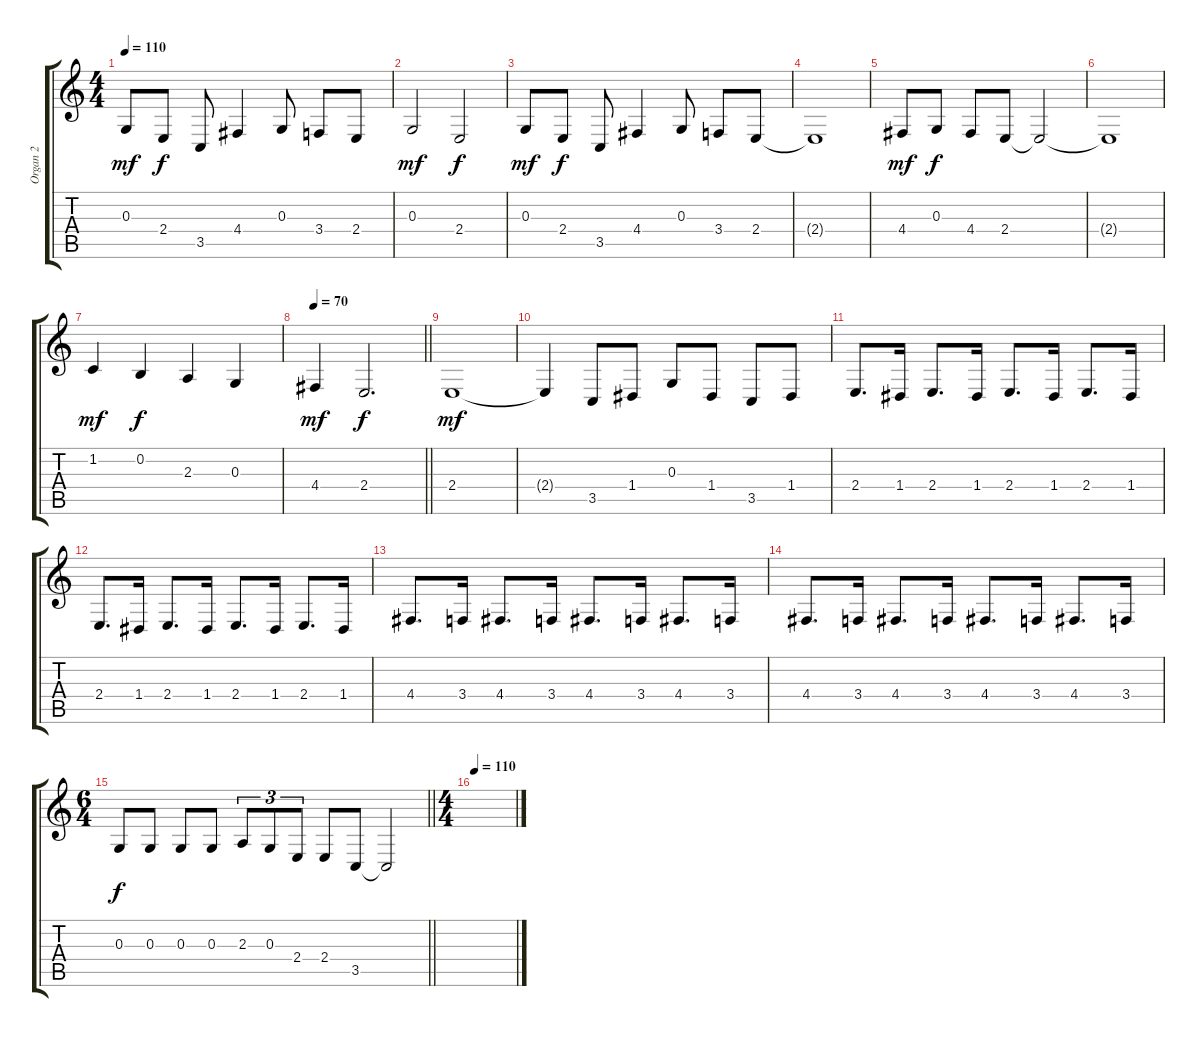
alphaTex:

\track ("Organ 2" "Organ 2") {instrument churchorgan}
\staff {score tabs}
\tuning (E4 B3 G3 D3 A2 E2) {hide}
\ts (4 4)
\tempo 110
\clef g2
\ks c
0.3.8{dy mf} 2.4.8{dy f} 3.5.8 4.4.4 0.3.8 3.4.8 2.4.8 |
0.3.2{dy mf} 2.4.2{dy f} |
0.3.8{dy mf} 2.4.8{dy f} 3.5.8 4.4.4 0.3.8 3.4.8 2.4.8 |
2.4{t}.1 |
4.4.8{dy mf} 0.3.8{dy f} 4.4.8 2.4.8 2.4{t}.2 |
2.4{t}.1 |
1.2.4{dy mf} 0.2.4{dy f} 2.3.4 0.3.4 |
\tempo 70
\barLineRight lightlight
4.4.4{dy mf} 2.4.2{d dy f} |
2.4.1{dy mf} |
2.4{t}.4 3.5.8 1.4.8 0.3.8 1.4.8 3.5.8 1.4.8 |
2.4.8{d} 1.4.16 2.4.8{d} 1.4.16 2.4.8{d} 1.4.16 2.4.8{d} 1.4.16 |
2.4.8{d} 1.4.16 2.4.8{d} 1.4.16 2.4.8{d} 1.4.16 2.4.8{d} 1.4.16 |
4.4.8{d} 3.4.16 4.4.8{d} 3.4.16 4.4.8{d} 3.4.16 4.4.8{d} 3.4.16 |
4.4.8{d} 3.4.16 4.4.8{d} 3.4.16 4.4.8{d} 3.4.16 4.4.8{d} 3.4.16 |
\ts (6 4)
\barLineRight lightlight
0.3.8{dy f} 0.3.8 0.3.8 0.3.8 2.3.8{tu (3 2)} 0.3.8{tu (3 2)} 2.4.8{tu (3 2)} 2.4.8 3.5.8 3.5{t}.2 |
\ts (4 4)
\tempo 110
